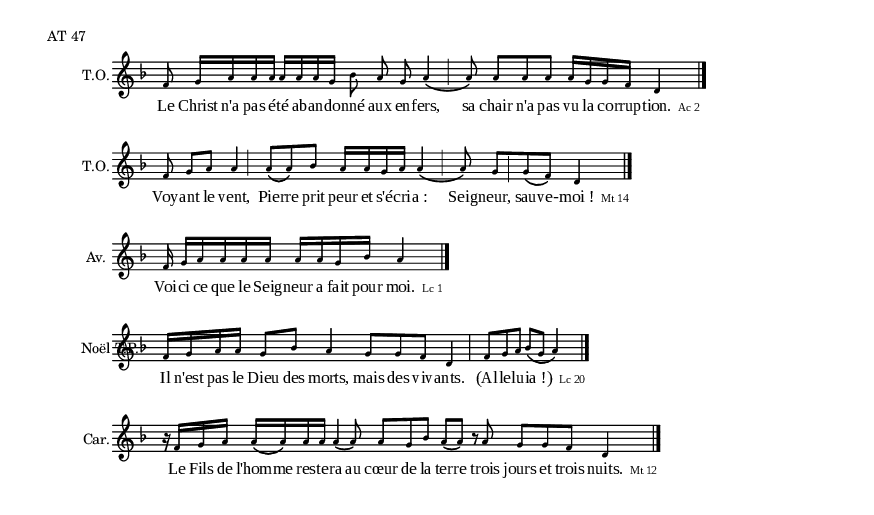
\version "2.10.0"
 \include "definitions.ly"
\markup {AT 47 }



\relative f' { 
	\new Staff {
		\cadenzaOn
		\key f \major
		\set Staff.instrumentName = \markup{ \center-align { T.O. } }
		f8
		g16[ a a a] 
		a[ a a g]
		\times 2/3 { bes8 a g }
		\times 2/3 { a4\( \pespace \cesure\pespace  a8\) }
		\times 2/3 { a[ a a] }
		a16[ g g f]
		d4
		\endBar
	}
	\addlyrics {
		Le Christ n'a pas é -- té ab -- an -- do -- nné aux en -- fers, sa chair n'a pas vu la co -- rrup -- tion. 
		\markup { \citation #"Ac 2" }
	}
}

\relative f' { 
	\new Staff {
		\cadenzaOn
		\key f \major
		\set Staff.instrumentName = \markup{ \center-align { T.O. } }
		f8
		g8[ a] a4 \cesure\pespace 
		\times 2/3 { a8[\( a\) bes] }
		a16[ a g a]
		\times 2/3 { a4\( \pespace \cesure\pespace  a8\) }
		\times 2/3 { g8[ \cesurebasse \pespace g\(  f\)] }
		d4
		\endBar
	}
	\addlyrics {
		Voy -- ant le vent, Pie -- rre prit peur et s'é -- cri -- "a :" Seig -- neur, sau -- ve- -- "moi !"
		\markup { \citation #"Mt 14" }
	}
}

\relative f' { 
	\new Staff {
		\cadenzaOn
		\key f \major
		\set Staff.instrumentName = \markup{ \center-align { Av. } }
		f16
		\times 2/5 {g16[a a a a]}
		a16[ a g bes] a4
		\endBar
	}
	\addlyrics {
		Voi -- ci ce que le Seig -- neur a fait pour moi.
		\markup { \citation #"Lc 1" }
	}
}

\relative f' { 
	\new Staff {
		\cadenzaOn
		\key f \major
		\set Staff.instrumentName = \markup{ \center-align { Noël T.P. } }
		f16[ g a a]
		g8[ bes] a4
		\times 2/3 { g8[ g f] }
		d4 \pespace\barre\pespace  
		\times 2/3 {f8[ g a]} bes[\( g] a4\) 
		\endBar
	}
	\addlyrics {
		Il n'est pas le Dieu des morts, mais des viv -- ants. "(Al" -- le -- lu -- "ia !)" _ _
		\markup { \citation #"Lc 20" }
	}
}
\relative f' { 
	\new Staff {
		\cadenzaOn
		\key f \major
		\set Staff.instrumentName = \markup{ \center-align { Car. } }
		r16 f[ g a]
		a[\( a\) a a]
		\times 2/3 { a4\( a8\) }
		\times 2/3 { a8[ g bes] }
		a[\( a\)]
	        \pespace
		r a
		\times 2/3 { g[ g f] }
		d4
		\endBar
	}
	\addlyrics {
		Le Fils de l'hom -- me res -- te -- ra au cœur de la ter -- re trois jours et trois nuits.
		\markup { \citation #"Mt 12" }
	}
}

